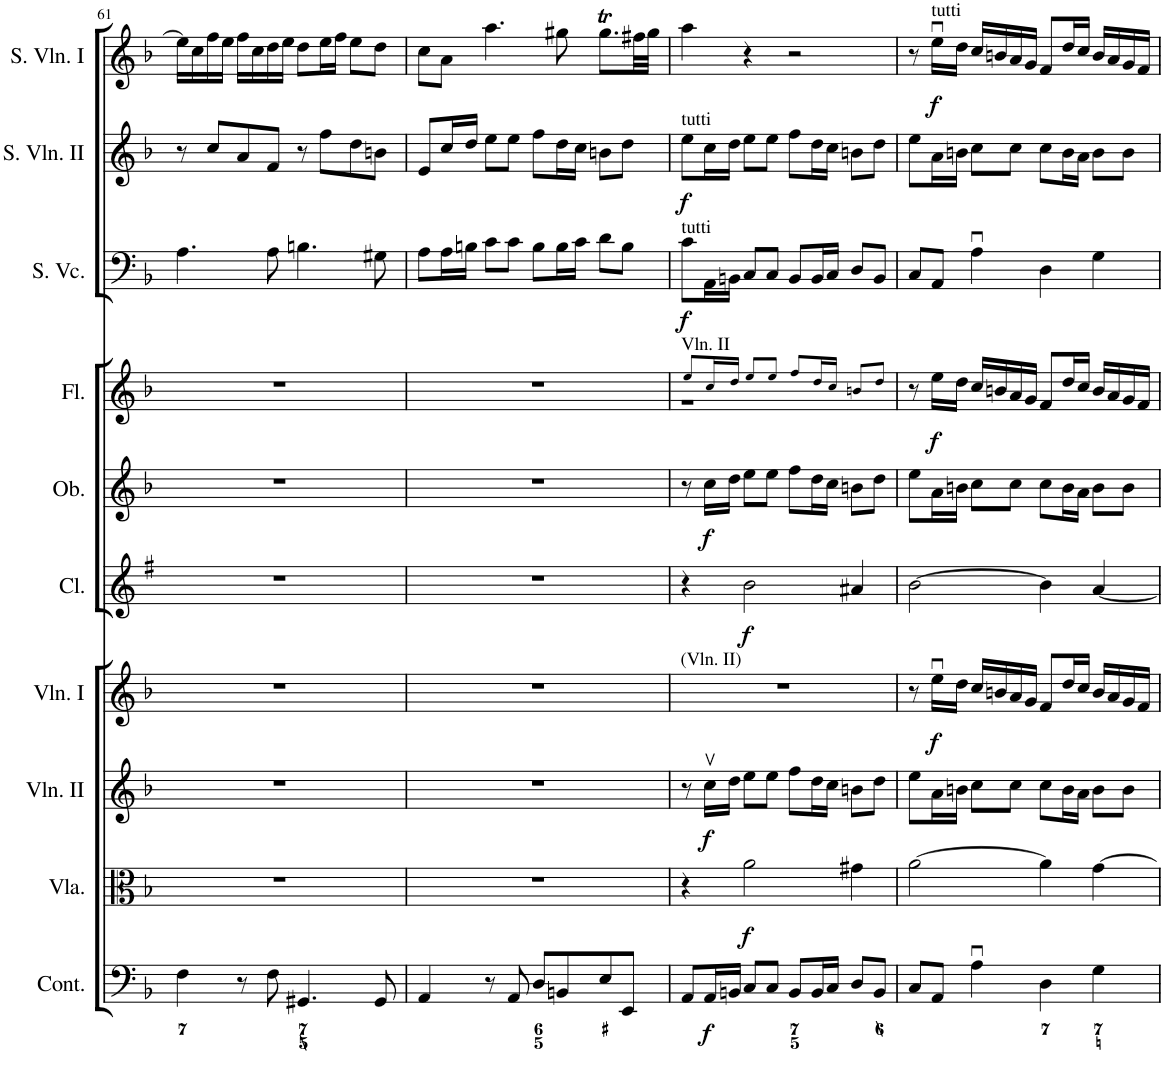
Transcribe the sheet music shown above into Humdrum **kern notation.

**kern	**dynam	**kern	**dynam	**kern	**dynam	**kern	**dynam	**kern	**dynam	**kern	**dynam	**kern	**dynam	**kern	**dynam	**kern	**dynam	**kern	**dynam
*part10	*part10	*part9	*part9	*part8	*part8	*part7	*part7	*part6	*part6	*part5	*part5	*part4	*part4	*part3	*part3	*part2	*part2	*part1	*part1
*staff10	*staff10	*staff9	*staff9	*staff8	*staff8	*staff7	*staff7	*staff6	*staff6	*staff5	*staff5	*staff4	*staff4	*staff3	*staff3	*staff2	*staff2	*staff1	*staff1
*I"Continuo	*	*I"Viola	*	*I"Violin II	*	*I"Violin I	*	*I"Clarinet	*	*I"Oboe	*	*I"Flute	*	*I"Solo Violoncello	*	*I"Solo Violin II	*	*I"Solo Violin I	*
*I'Cont.	*	*I'Vla.	*	*I'Vln. II	*	*I'Vln. I	*	*I'Cl.	*	*I'Ob.	*	*I'Fl.	*	*I'S. Vc.	*	*I'S. Vln. II	*	*I'S. Vln. I	*
!!LO:PB:g=z
*clefF4	*	*clefC3	*	*clefG2	*	*clefG2	*	*clefG2	*	*clefG2	*	*clefG2	*	*clefF4	*	*clefG2	*	*clefG2	*
*	*	*	*	*	*	*	*	*Trd1c2	*	*	*	*	*	*	*	*	*	*	*
*k[b-]	*	*k[b-]	*	*k[b-]	*	*k[b-]	*	*k[f#]	*	*k[b-]	*	*k[b-]	*	*k[b-]	*	*k[b-]	*	*k[b-]	*
*M4/4	*	*M4/4	*	*M4/4	*	*M4/4	*	*M4/4	*	*M4/4	*	*M4/4	*	*M4/4	*	*M4/4	*	*M4/4	*
*met(c)	*	*met(c)	*	*met(c)	*	*met(c)	*	*met(c)	*	*met(c)	*	*met(c)	*	*met(c)	*	*met(c)	*	*met(c)	*
=61	=61	=61	=61	=61	=61	=61	=61	=61	=61	=61	=61	=61	=61	=61	=61	=61	=61	=61	=61
4F\	.	1r	.	1r	.	1r	.	1r	.	1r	.	1r	.	4.A\	.	8r	.	16ee\LL]	.
.	.	.	.	.	.	.	.	.	.	.	.	.	.	.	.	.	.	16cc\	.
.	.	.	.	.	.	.	.	.	.	.	.	.	.	.	.	8cc/L	.	16ff\	.
.	.	.	.	.	.	.	.	.	.	.	.	.	.	.	.	.	.	16ee\JJ	.
8r	.	.	.	.	.	.	.	.	.	.	.	.	.	.	.	8a/	.	16ff\LL	.
.	.	.	.	.	.	.	.	.	.	.	.	.	.	.	.	.	.	16cc\	.
8F\	.	.	.	.	.	.	.	.	.	.	.	.	.	8A\	.	8f/J	.	16dd\	.
.	.	.	.	.	.	.	.	.	.	.	.	.	.	.	.	.	.	16ee\JJ	.
4.GG#X/	.	.	.	.	.	.	.	.	.	.	.	.	.	4.Bn\	.	8r	.	8dd\L	.
.	.	.	.	.	.	.	.	.	.	.	.	.	.	.	.	8ff\L	.	16ee\L	.
.	.	.	.	.	.	.	.	.	.	.	.	.	.	.	.	.	.	16ff\JJ	.
.	.	.	.	.	.	.	.	.	.	.	.	.	.	.	.	8dd\	.	8ee\L	.
8GG#/	.	.	.	.	.	.	.	.	.	.	.	.	.	8G#X\	.	8bn\J	.	8dd\J	.
=62	=62	=62	=62	=62	=62	=62	=62	=62	=62	=62	=62	=62	=62	=62	=62	=62	=62	=62	=62
4AA/	.	1r	.	1r	.	1r	.	1r	.	1r	.	1r	.	8A\L	.	8e/L	.	8cc\L	.
.	.	.	.	.	.	.	.	.	.	.	.	.	.	16A\L	.	16cc/L	.	8a\J	.
.	.	.	.	.	.	.	.	.	.	.	.	.	.	16Bn\JJ	.	16dd/JJ	.	.	.
8r	.	.	.	.	.	.	.	.	.	.	.	.	.	8c\L	.	8ee\L	.	4.aa\	.
8AA/	.	.	.	.	.	.	.	.	.	.	.	.	.	8c\J	.	8ee\J	.	.	.
8D/L	.	.	.	.	.	.	.	.	.	.	.	.	.	8B\L	.	8ff\L	.	.	.
8BBn/	.	.	.	.	.	.	.	.	.	.	.	.	.	16B\L	.	16dd\L	.	8gg#X\	.
.	.	.	.	.	.	.	.	.	.	.	.	.	.	16c\JJ	.	16cc\JJ	.	.	.
8E/	.	.	.	.	.	.	.	.	.	.	.	.	.	8d\L	.	8bn\L	.	8.gg#t\L	.
8EE/J	.	.	.	.	.	.	.	.	.	.	.	.	.	8B\J	.	8dd\J	.	.	.
.	.	.	.	.	.	.	.	.	.	.	.	.	.	.	.	.	.	32ff#X\LL	.
.	.	.	.	.	.	.	.	.	.	.	.	.	.	.	.	.	.	32gg#\JJJ	.
=63	=63	=63	=63	=63	=63	=63	=63	=63	=63	=63	=63	=63	=63	=63	=63	=63	=63	=63	=63
*	*	*	*	*	*	*	*	*	*	*	*	*^	*	*	*	*	*	*	*
!	!	!	!	!	!	!	!	!	!	!	!	!	!	!	!	!	!LO:TX:a:t=tutti	!	!	!
!	!	!	!	!	!	!	!	!	!	!	!	!	!	!	!LO:TX:a:t=tutti	!	!	!	!	!
!	!	!	!	!	!	!	!	!	!	!	!	!LO:TX:a:t=Vln. II	!	!	!	!	!	!	!	!
!	!	!	!	!	!	!LO:TX:a:t=(Vln. II)	!	!	!	!	!	!	!	!	!	!	!	!	!	!
!	!	!	!	!	!	!	!	!	!	!	!	!	!	!	!	!LO:DY:b	!	!LO:DY:b	!	!
8AA/L	.	4r	.	8r	.	1r	.	4r	.	8r	.	8ee/L	1r	.	8c\L	f	8ee\L	f	4aa\	.
!	!LO:DY:b	!	!	!	!LO:DY:b	!	!	!	!	!	!LO:DY:b	!	!	!	!	!	!	!	!	!
16AA/L	f	.	.	16ccv\LL	f	.	.	.	.	16cc\LL	f	16cc/L	.	.	16AA\L	.	16cc\L	.	.	.
16BBn/JJ	.	.	.	16dd\JJ	.	.	.	.	.	16dd\JJ	.	16dd/JJ	.	.	16BBn\JJ	.	16dd\JJ	.	.	.
!	!	!	!LO:DY:b	!	!	!	!	!	!LO:DY:b	!	!	!	!	!	!	!	!	!	!	!
8C/L	.	2a\	f	8ee\L	.	.	.	2b\	f	8ee\L	.	8ee/L	.	.	8C/L	.	8ee\L	.	4r	.
8C/J	.	.	.	8ee\J	.	.	.	.	.	8ee\J	.	8ee/J	.	.	8C/J	.	8ee\J	.	.	.
8BB/L	.	.	.	8ff\L	.	.	.	.	.	8ff\L	.	8ff/L	.	.	8BB/L	.	8ff\L	.	2r	.
16BB/L	.	.	.	16dd\L	.	.	.	.	.	16dd\L	.	16dd/L	.	.	16BB/L	.	16dd\L	.	.	.
16C/JJ	.	.	.	16cc\JJ	.	.	.	.	.	16cc\JJ	.	16cc/JJ	.	.	16C/JJ	.	16cc\JJ	.	.	.
8D/L	.	4g#X\	.	8bn\L	.	.	.	4a#X/	.	8bn\L	.	8bn/L	.	.	8D/L	.	8bn\L	.	.	.
8BB/J	.	.	.	8dd\J	.	.	.	.	.	8dd\J	.	8dd/J	.	.	8BB/J	.	8dd\J	.	.	.
*	*	*	*	*	*	*	*	*	*	*	*	*v	*v	*	*	*	*	*	*	*
=64	=64	=64	=64	=64	=64	=64	=64	=64	=64	=64	=64	=64	=64	=64	=64	=64	=64	=64	=64
8C/L	.	[2a\	.	8ee\L	.	8r	.	[2b\	.	8ee\L	.	8r	.	8C/L	.	8ee\L	.	8r	.
!	!	!	!	!	!	!	!	!	!	!	!	!	!	!	!	!	!	!LO:TX:a:t=tutti	!
!	!	!	!	!	!	!	!LO:DY:b	!	!	!	!	!	!LO:DY:b	!	!	!	!	!	!LO:DY:b
8AA/J	.	.	.	16a\L	.	16eeu\LL	f	.	.	16a\L	.	16ee\LL	f	8AA/J	.	16a\L	.	16eeu\LL	f
.	.	.	.	16bn\JJ	.	16dd\JJ	.	.	.	16bn\JJ	.	16dd\JJ	.	.	.	16bn\JJ	.	16dd\JJ	.
4Au\	.	.	.	8cc\L	.	16cc/LL	.	.	.	8cc\L	.	16cc/LL	.	4Au\	.	8cc\L	.	16cc/LL	.
.	.	.	.	.	.	16bn/	.	.	.	.	.	16bn/	.	.	.	.	.	16bn/	.
.	.	.	.	8cc\J	.	16a/	.	.	.	8cc\J	.	16a/	.	.	.	8cc\J	.	16a/	.
.	.	.	.	.	.	16g/JJ	.	.	.	.	.	16g/JJ	.	.	.	.	.	16g/JJ	.
4D\	.	4a\]	.	8cc\L	.	8f/L	.	4b\]	.	8cc\L	.	8f/L	.	4D\	.	8cc\L	.	8f/L	.
.	.	.	.	16b\L	.	16dd/L	.	.	.	16b\L	.	16dd/L	.	.	.	16b\L	.	16dd/L	.
.	.	.	.	16a\JJ	.	16cc/JJ	.	.	.	16a\JJ	.	16cc/JJ	.	.	.	16a\JJ	.	16cc/JJ	.
4G\	.	[4g\	.	8b\L	.	16b/LL	.	[4a/	.	8b\L	.	16b/LL	.	4G\	.	8b\L	.	16b/LL	.
.	.	.	.	.	.	16a/	.	.	.	.	.	16a/	.	.	.	.	.	16a/	.
.	.	.	.	8b\J	.	16g/	.	.	.	8b\J	.	16g/	.	.	.	8b\J	.	16g/	.
.	.	.	.	.	.	16f/JJ	.	.	.	.	.	16f/JJ	.	.	.	.	.	16f/JJ	.
=	=	=	=	=	=	=	=	=	=	=	=	=	=	=	=	=	=	=	=
*-	*-	*-	*-	*-	*-	*-	*-	*-	*-	*-	*-	*-	*-	*-	*-	*-	*-	*-	*-
